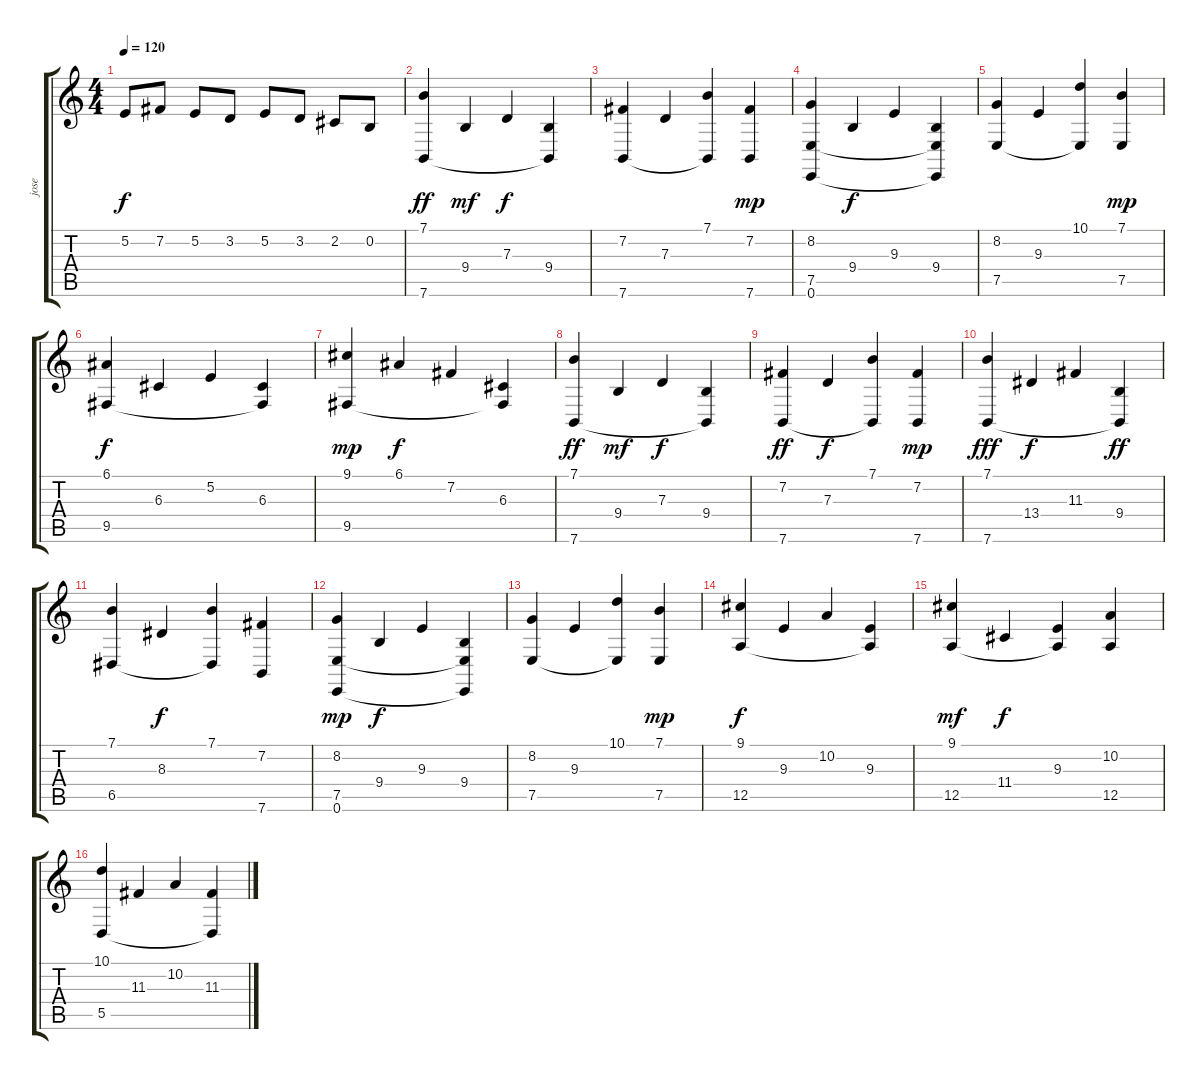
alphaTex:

\track ("jose" "jose") {instrument acousticgrandpiano}
\staff {score tabs}
\tuning (E4 B3 G3 D3 A2 E2) {hide}
\ts (4 4)
\tempo 120
\clef g2
\ks c
5.2.8{dy f} 7.2.8 5.2.8 3.2.8 5.2.8 3.2.8 2.2.8 0.2.8 |
(7.1 7.6).4{dy ff volume 8} 9.4.4{dy mf} 7.3.4{dy f} (9.4 7.6{t}).4 |
(7.2 7.6).4 7.3.4 (7.1 7.6{t}).4 (7.2 7.6).4{dy mp} |
(8.2 7.5 0.6).4 9.4.4{dy f} 9.3.4 (9.4 7.5{t} 0.6{t}).4 |
(8.2 7.5).4 9.3.4 (10.1 7.5{t}).4 (7.1 7.5).4{dy mp} |
(6.1 9.5).4{dy f} 6.3.4 5.2.4 (6.3 9.5{t}).4 |
(9.1 9.5).4{dy mp} 6.1.4{dy f} 7.2.4 (6.3 9.5{t}).4 |
(7.1 7.6).4{dy ff} 9.4.4{dy mf} 7.3.4{dy f} (9.4 7.6{t}).4 |
(7.2 7.6).4{dy ff} 7.3.4{dy f} (7.1 7.6{t}).4 (7.2 7.6).4{dy mp} |
(7.1 7.6).4{dy fff} 13.4.4{dy f} 11.3.4 (9.4 7.6{t}).4{dy ff} |
(7.1 6.5).4 8.3.4{dy f} (7.1 6.5{t}).4 (7.2 7.6).4 |
(8.2 7.5 0.6).4{dy mp} 9.4.4{dy f} 9.3.4 (9.4 7.5{t} 0.6{t}).4 |
(8.2 7.5).4 9.3.4 (10.1 7.5{t}).4 (7.1 7.5).4{dy mp} |
(9.1 12.5).4{dy f} 9.3.4 10.2.4 (9.3 12.5{t}).4 |
(9.1 12.5).4{dy mf} 11.4.4{dy f} (9.3 12.5{t}).4 (10.2 12.5).4 |
(10.1 5.5).4 11.3.4 10.2.4 (11.3 5.5{t}).4
